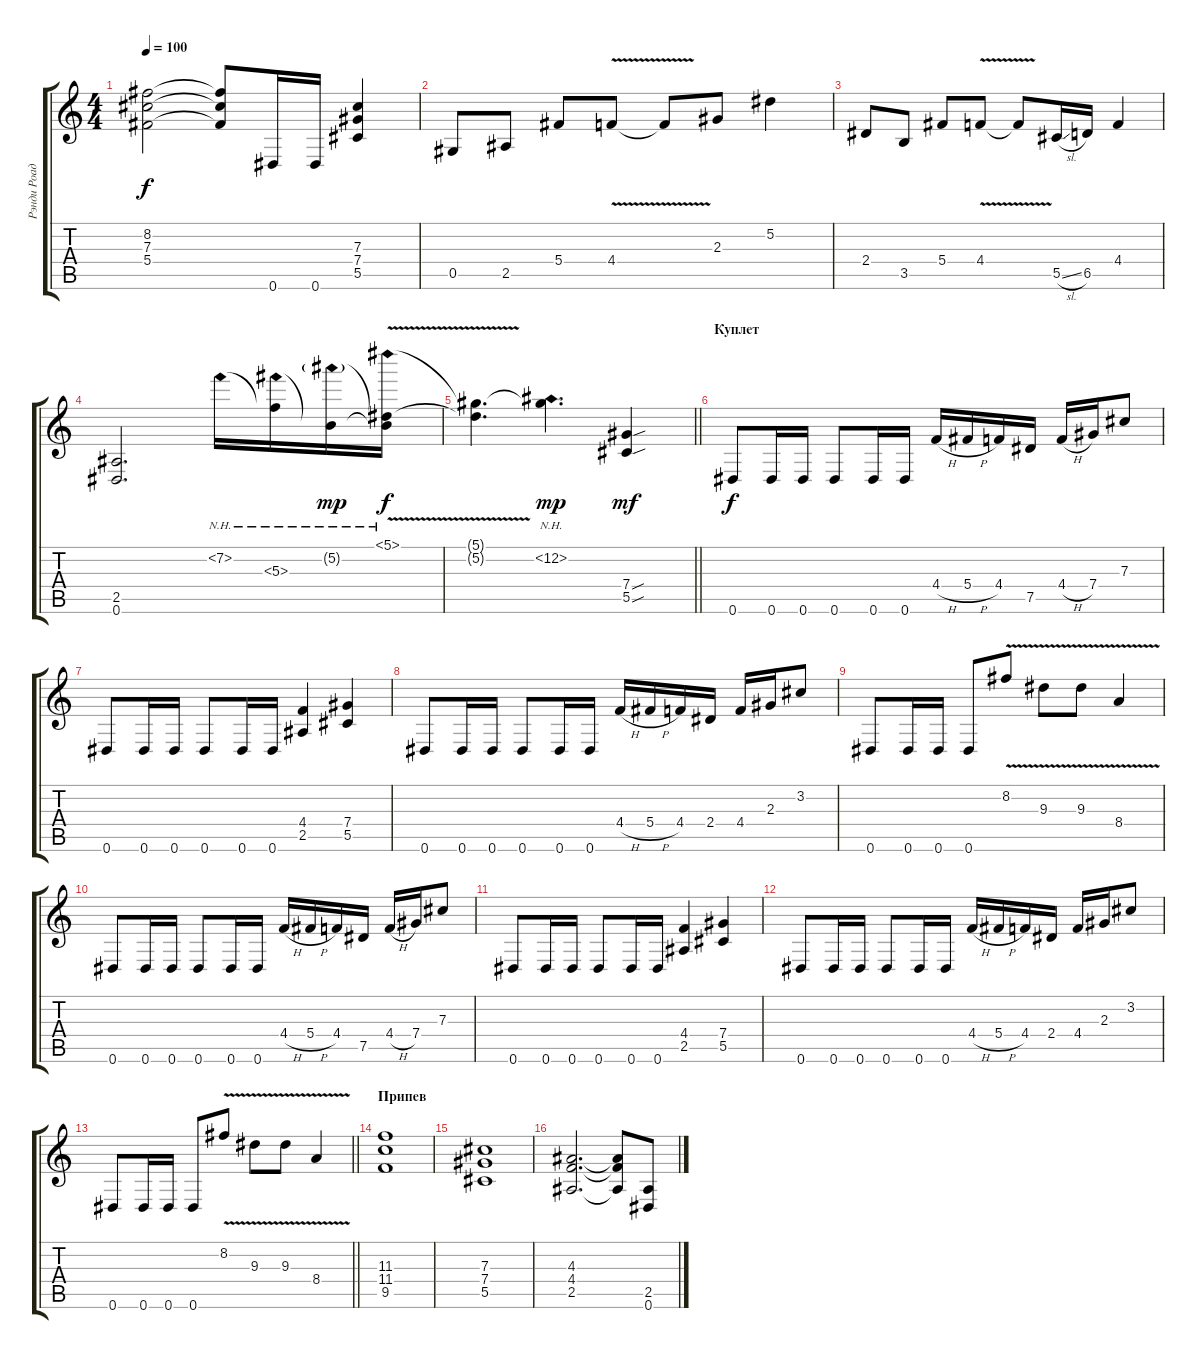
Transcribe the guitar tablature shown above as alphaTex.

\track ("Рэнди Роадс 1" "Рэнди Роад") {instrument distortionguitar}
\staff {score tabs}
\tuning (Eb4 Bb3 Gb3 Db3 Ab2 Eb2) {hide}
\ts (4 4)
\tempo 100
\clef g2
\ks c
(8.2{t} 7.3{t} 5.4{t}).2{dy f} (8.2{t} 7.3{t} 5.4{t}).8 0.6.16 0.6.16 (7.3 7.4 5.5).4 |
0.5.8 2.5.8 5.4.8 4.4{v}.8 4.4{t}.8 2.3.8 5.2.4 |
2.4.8 3.5.8 5.4.8 4.4{v}.8 4.4{t}.8 5.5{sl}.16 6.5.16 4.4.4 |
(2.5 0.6).2{d} 7.2{nh}.16 (7.2{t} 5.3{nh}).16 (5.2{nh g} 5.3{t}).16{dy mp} (5.1{nh v} 5.2{t} 5.3{t}).16{dy f} |
\barLineRight lightlight
(5.1{t} 5.2{t}).4{d} (5.1{t} 12.2{nh}).4{d dy mp} (7.4{sou} 5.5{sou}).4{dy mf} |
\section ("" "Куплет")
0.6.8{dy f} 0.6.16 0.6.16 0.6.8 0.6.16 0.6.16 4.4{h}.16 5.4{h}.16 4.4.16 7.5.16 4.4{h}.16 7.4.16 7.3.8 |
0.6.8 0.6.16 0.6.16 0.6.8 0.6.16 0.6.16 (4.4 2.5).4 (7.4 5.5).4 |
0.6.8 0.6.16 0.6.16 0.6.8 0.6.16 0.6.16 4.4{h}.16 5.4{h}.16 4.4.16 2.4.16 4.4.16 2.3.16 3.2.8 |
0.6.8 0.6.16 0.6.16 0.6.8 8.2{v}.8 9.3{v}.8 9.3{v}.8 8.4{v}.4 |
0.6.8 0.6.16 0.6.16 0.6.8 0.6.16 0.6.16 4.4{h}.16 5.4{h}.16 4.4.16 7.5.16 4.4{h}.16 7.4.16 7.3.8 |
0.6.8 0.6.16 0.6.16 0.6.8 0.6.16 0.6.16 (4.4 2.5).4 (7.4 5.5).4 |
0.6.8 0.6.16 0.6.16 0.6.8 0.6.16 0.6.16 4.4{h}.16 5.4{h}.16 4.4.16 2.4.16 4.4.16 2.3.16 3.2.8 |
\barLineRight lightlight
0.6.8 0.6.16 0.6.16 0.6.8 8.2{v}.8 9.3{v}.8 9.3{v}.8 8.4{v}.4 |
\section ("" "Припев")
(11.3 11.4 9.5).1 |
(7.3 7.4 5.5).1 |
(4.3 4.4 2.5).2{d} (4.3{t} 4.4{t} 2.5{t}).8 (2.5 0.6).8
